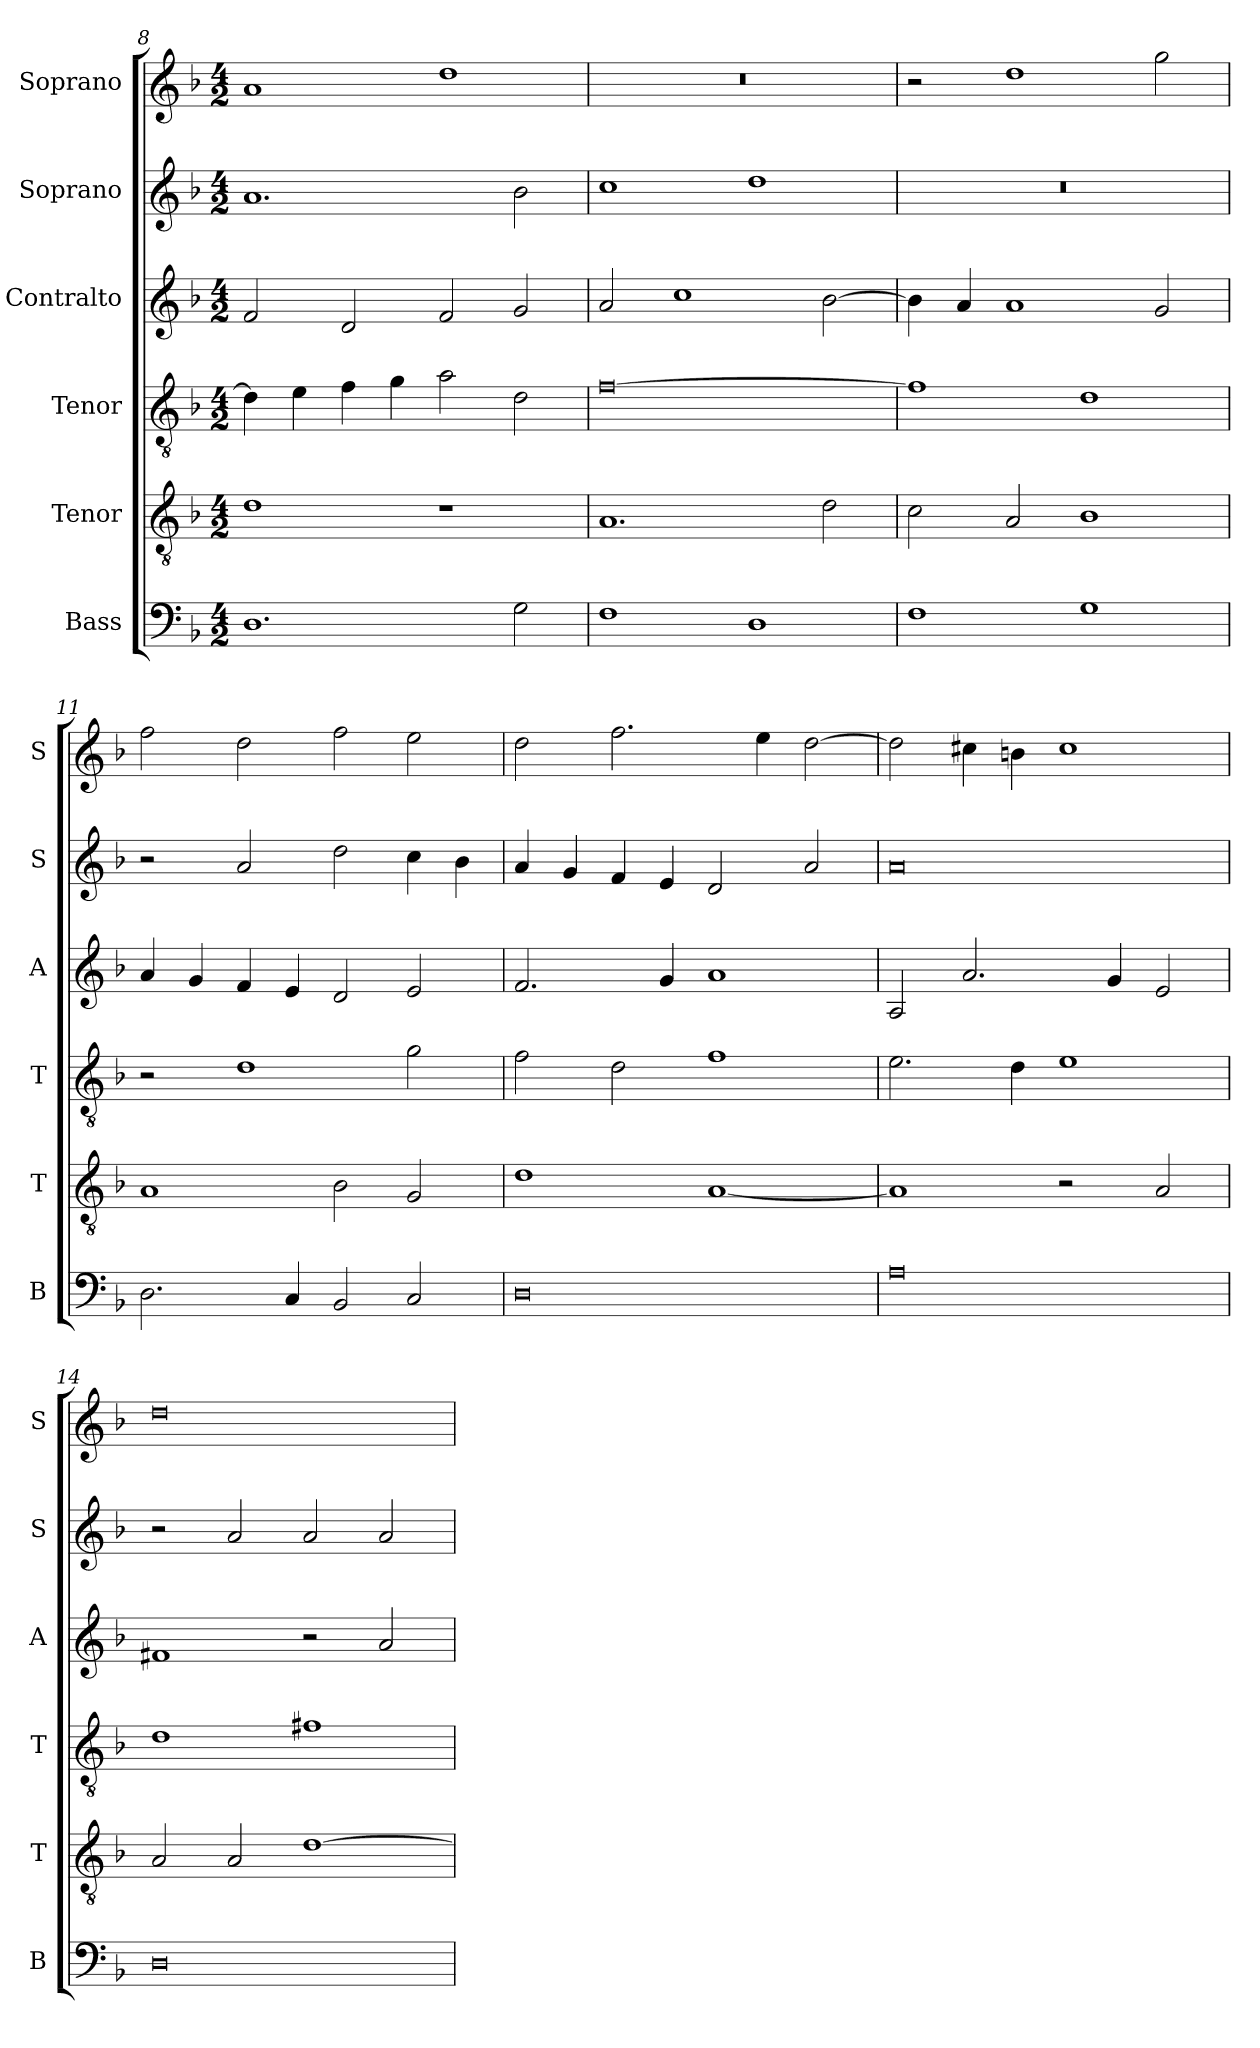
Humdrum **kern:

**kern	**kern	**kern	**kern	**kern	**kern
*part6	*part5	*part4	*part3	*part2	*part1
*staff6	*staff5	*staff4	*staff3	*staff2	*staff1
*I"Bass	*I"Tenor	*I"Tenor	*I"Contralto	*I"Soprano	*I"Soprano
*I'B	*I'T	*I'T	*I'A	*I'S	*I'S
*clefF4	*clefGv2	*clefGv2	*clefG2	*clefG2	*clefG2
*k[b-]	*k[b-]	*k[b-]	*k[b-]	*k[b-]	*k[b-]
*G:dor	*G:dor	*G:dor	*G:dor	*G:dor	*G:dor
*M4/2	*M4/2	*M4/2	*M4/2	*M4/2	*M4/2
=8	=8	=8	=8	=8	=8
1.D	1d	4d]	2f	1.a	1a
.	.	4e	.	.	.
.	.	4f	2d	.	.
.	.	4g	.	.	.
.	1r	2a	2f	.	1dd
2G	.	2d	2g	2b-	.
=9	=9	=9	=9	=9	=9
1F	1.A	[0f	2a	1cc	0r
.	.	.	1cc	.	.
1D	.	.	.	1dd	.
.	2d	.	[2b-	.	.
=10	=10	=10	=10	=10	=10
1F	2c	1f]	4b-]	0r	2r
.	.	.	4a	.	.
.	2A	.	1a	.	1dd
1G	1B-	1d	.	.	.
.	.	.	2g	.	2gg
=11	=11	=11	=11	=11	=11
2.D	1A	2r	4a	2r	2ff
.	.	.	4g	.	.
.	.	1d	4f	2a	2dd
4C	.	.	4e	.	.
2BB-	2B-	.	2d	2dd	2ff
2C	2G	2g	2e	4cc	2ee
.	.	.	.	4b-	.
=12	=12	=12	=12	=12	=12
0D	1d	2f	2.f	4a	2dd
.	.	.	.	4g	.
.	.	2d	.	4f	2.ff
.	.	.	4g	4e	.
.	[1A	1f	1a	2d	.
.	.	.	.	.	4ee
.	.	.	.	2a	[2dd
=13	=13	=13	=13	=13	=13
0A	1A]	2.e	2A	0a	2dd]
.	.	.	2.a	.	4cc#X
.	.	4d	.	.	4bn
.	2r	1e	.	.	1cc#
.	.	.	4g	.	.
.	2A	.	2e	.	.
=14	=14	=14	=14	=14	=14
0D	2A	1d	1f#X	2r	0dd
.	2A	.	.	2a	.
.	[1d	1f#X	2r	2a	.
.	.	.	2a	2a	.
=	=	=	=	=	=
*-	*-	*-	*-	*-	*-
